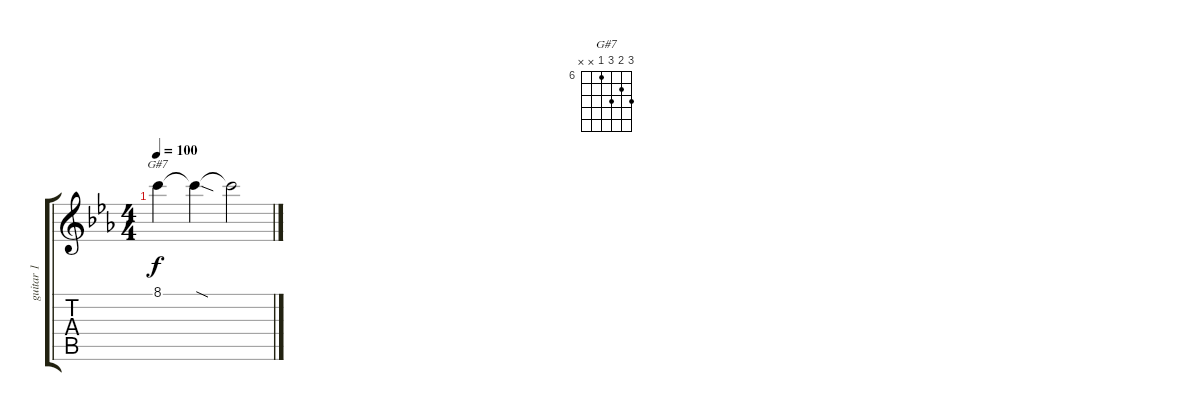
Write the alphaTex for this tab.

\track ("guitar 1" "guitar 1") {instrument distortionguitar}
\staff {score tabs}
\tuning (E4 B3 G3 D3 A2 E2) {hide}
\chord ("G#7" 8 7 8 6 x x) {firstfret 6}
\ts (4 4)
\tempo 100
\clef g2
\ks eb
8.1.4{ch "G#7" dy f} 8.1{sod t}.4 8.1{t}.2
